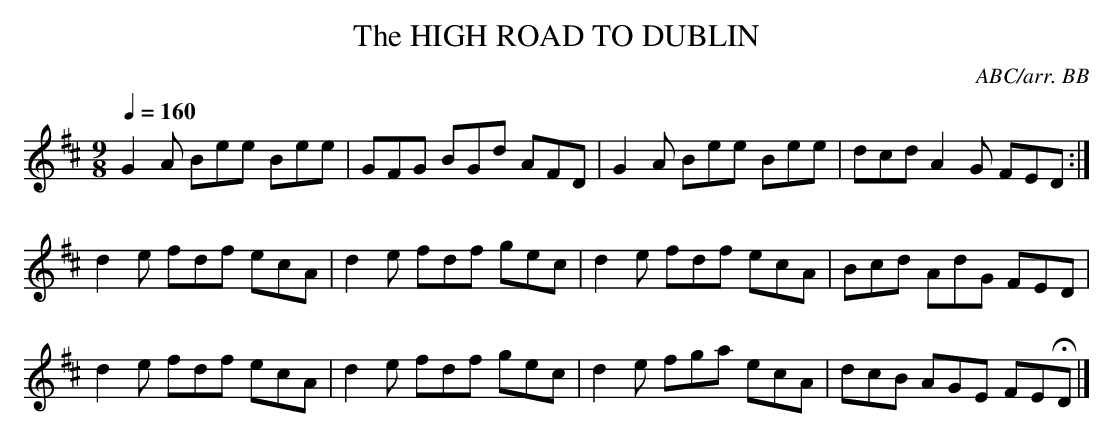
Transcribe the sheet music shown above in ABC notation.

X:1
T:HIGH ROAD TO DUBLIN, The
C:ABC/arr. BB
Q:1/4=160
L:1/8
M:9/8
K:D
G2A Bee Bee|GFG BGd AFD|G2A Bee Bee|dcd A2G FED:|
d2e fdf ecA|d2e fdf gec|d2e fdf ecA|Bcd AdG FED|
d2e fdf ecA|d2e fdf gec|d2e fga ecA|dcB AGE FEHD|]
